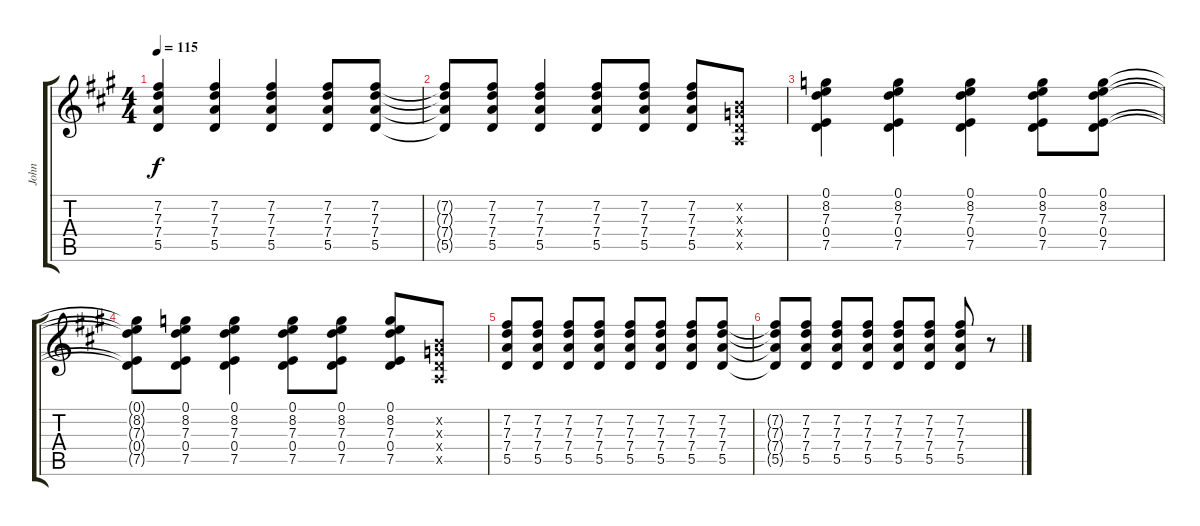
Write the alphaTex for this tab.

\track ("John " "John ") {instrument electricguitarclean}
\staff {score tabs}
\tuning (E4 B3 G3 D3 A2 E2) {hide}
\ts (4 4)
\tempo 115
\clef g2
\ks a
(7.2 7.3 7.4 5.5).4{dy f} (7.2 7.3 7.4 5.5).4 (7.2 7.3 7.4 5.5).4 (7.2 7.3 7.4 5.5).8 (7.2 7.3 7.4 5.5).8 |
(7.2{t} 7.3{t} 7.4{t} 5.5{t}).8 (7.2 7.3 7.4 5.5).8 (7.2 7.3 7.4 5.5).4 (7.2 7.3 7.4 5.5).8 (7.2 7.3 7.4 5.5).8 (7.2 7.3 7.4 5.5).8 (0.2{x} 0.3{x} 0.4{x} 0.5{x}).8 |
(0.1 8.2 7.3 0.4 7.5).4 (0.1 8.2 7.3 0.4 7.5).4 (0.1 8.2 7.3 0.4 7.5).4 (0.1 8.2 7.3 0.4 7.5).8 (0.1 8.2 7.3 0.4 7.5).8 |
(0.1{t} 8.2{t} 7.3{t} 0.4{t} 7.5{t}).8 (0.1 8.2 7.3 0.4 7.5).8 (0.1 8.2 7.3 0.4 7.5).4 (0.1 8.2 7.3 0.4 7.5).8 (0.1 8.2 7.3 0.4 7.5).8 (0.1 8.2 7.3 0.4 7.5).8 (0.2{x} 0.3{x} 0.4{x} 0.5{x}).8 |
(7.2 7.3 7.4 5.5).8 (7.2 7.3 7.4 5.5).8 (7.2 7.3 7.4 5.5).8 (7.2 7.3 7.4 5.5).8 (7.2 7.3 7.4 5.5).8 (7.2 7.3 7.4 5.5).8 (7.2 7.3 7.4 5.5).8 (7.2 7.3 7.4 5.5).8 |
(7.2{t} 7.3{t} 7.4{t} 5.5{t}).8 (7.2 7.3 7.4 5.5).8 (7.2 7.3 7.4 5.5).8 (7.2 7.3 7.4 5.5).8 (7.2 7.3 7.4 5.5).8 (7.2 7.3 7.4 5.5).8 (7.2 7.3 7.4 5.5).8 r.8
